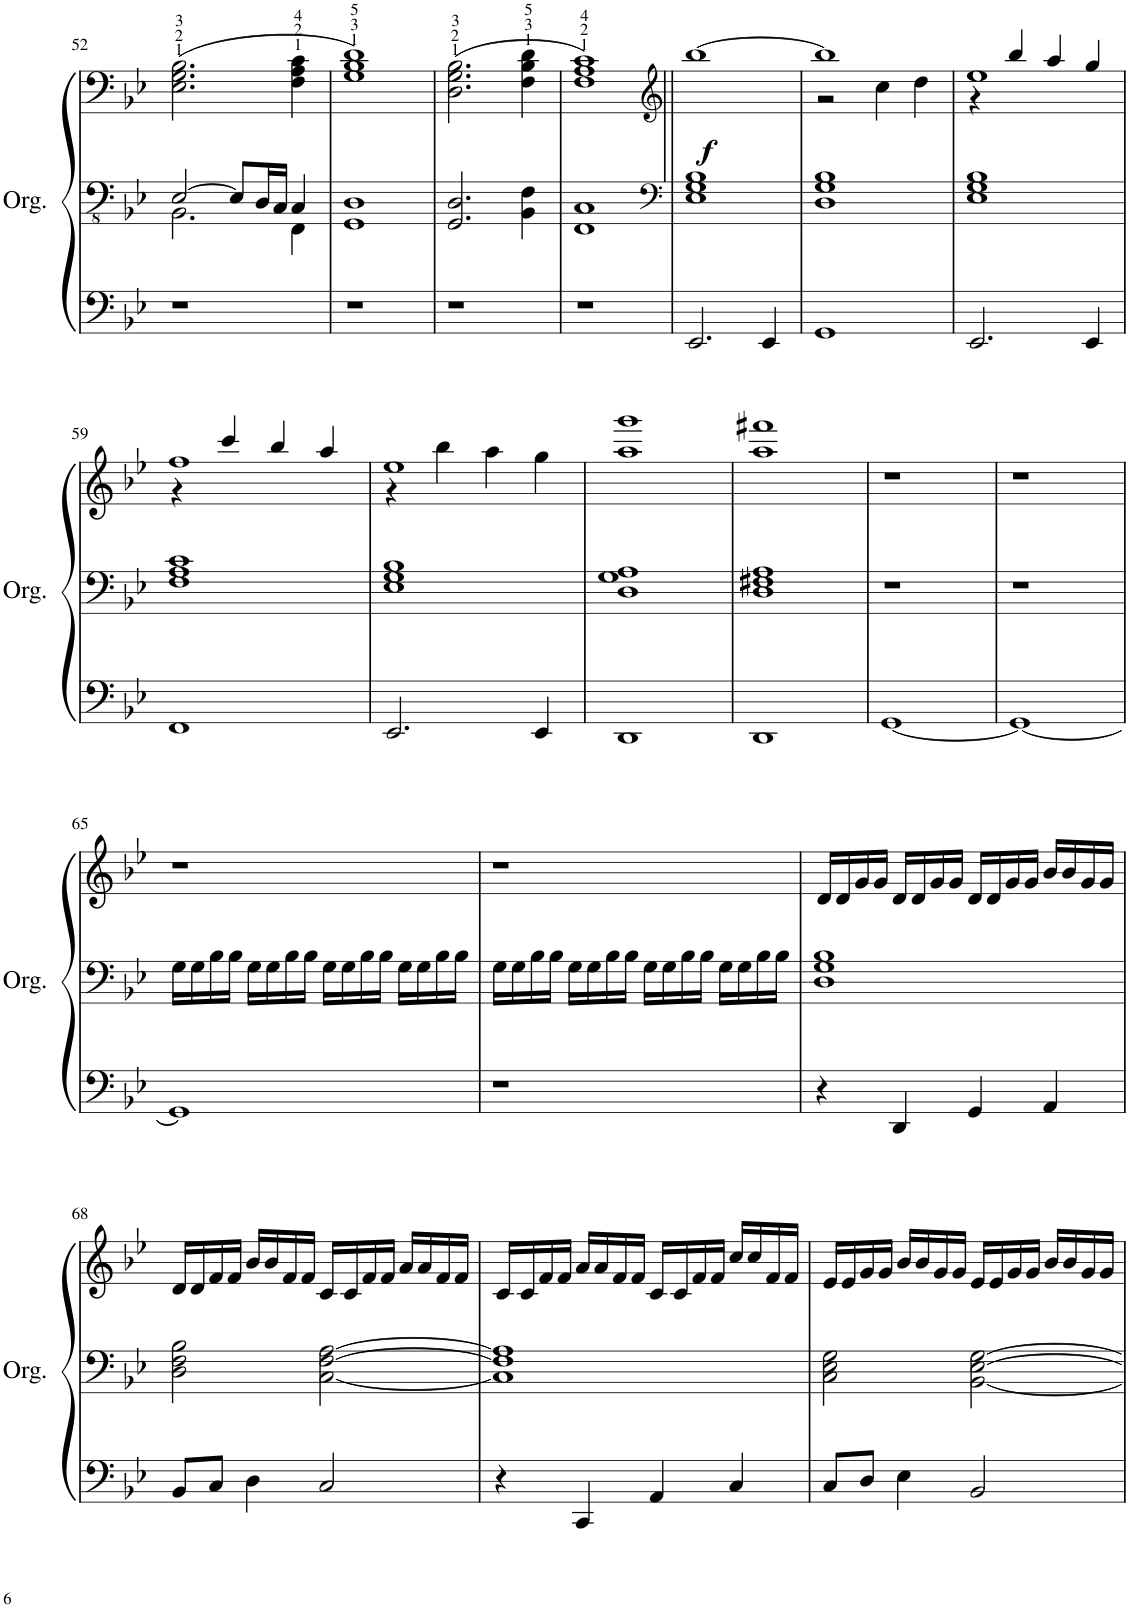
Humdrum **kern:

**kern	**kern	**kern	**dynam
*part1	*part1	*part1	*part1
*staff3	*staff2	*staff1	*staff1/2/3
*I"Organ	*	*	*
*I'Org.	*	*	*
!!LO:PB:g=z
*clefF4	*clefFv4	*clefF4	*
*k[b-e-]	*k[b-e-]	*k[b-e-]	*
*M4/4	*M4/4	*M4/4	*
=52	=52	=52	=52
*	*^	*	*
1r	[2EE-/	2.BBB-\	(2.E-\ 2.G\ 2.B-\	.
.	8EE-/L]	.	.	.
.	16DD/L	.	.	.
.	16CC/JJ	.	.	.
.	4CC/	4FFF\	4F\ 4A\ 4c\	.
*	*v	*v	*	*
=53	=53	=53	=53
1r	1GGG 1DD	1G 1B- 1d)	.
=54	=54	=54	=54
1r	2.GGG/ 2.DD/	(2.D\ 2.G\ 2.B-\	.
.	4BBB-\ 4FF\	4F\ 4B-\ 4d\	.
=55	=55	=55	=55
1r	1FFF 1CC	1F 1A 1c)	.
=56||	=56||	=56||	=56||
*	*clefF4	*clefG2	*
!	!	!	!LO:DY:b
2.EE-/	1E- 1G 1B-	[1bb-	f
4EE-/	.	.	.
=57	=57	=57	=57
*	*	*^	*
1GG	1D 1G 1B-	1bb-]	2r	.
.	.	.	4cc\	.
.	.	.	4dd\	.
=58	=58	=58	=58	=58
*	*	*	*^	*
2.EE-/	1E- 1G 1B-	1ryy	1ee-	4r	.
.	.	.	.	4bb-/	.
.	.	.	.	4aa/	.
4EE-/	.	.	.	4gg/	.
*	*	*	*v	*v	*
!!LO:LB:g=z
=59	=59	=59	=59	=59
1FF	1F 1A 1c	1ff	4r	.
.	.	.	4ccc/	.
.	.	.	4bb-/	.
.	.	.	4aa/	.
=60	=60	=60	=60	=60
2.EE-/	1E- 1G 1B-	1ee-	4r	.
.	.	.	4bb-\	.
.	.	.	4aa\	.
4EE-/	.	.	4gg\	.
=61	=61	=61	=61	=61
1DD	1D 1G 1A	1ggg	1aa	.
=62	=62	=62	=62	=62
1DD	1D 1F#X 1A	1fff#X	1aa	.
*	*	*v	*v	*
=63	=63	=63	=63
[1GG	1r	1r	.
=64	=64	=64	=64
1GG_	1r	1r	.
!!LO:LB:g=z
=65	=65	=65	=65
1GG]	16G\LL	1r	.
.	16G\	.	.
.	16B-\	.	.
.	16B-\JJ	.	.
.	16G\LL	.	.
.	16G\	.	.
.	16B-\	.	.
.	16B-\JJ	.	.
.	16G\LL	.	.
.	16G\	.	.
.	16B-\	.	.
.	16B-\JJ	.	.
.	16G\LL	.	.
.	16G\	.	.
.	16B-\	.	.
.	16B-\JJ	.	.
=66	=66	=66	=66
1r	16G\LL	1r	.
.	16G\	.	.
.	16B-\	.	.
.	16B-\JJ	.	.
.	16G\LL	.	.
.	16G\	.	.
.	16B-\	.	.
.	16B-\JJ	.	.
.	16G\LL	.	.
.	16G\	.	.
.	16B-\	.	.
.	16B-\JJ	.	.
.	16G\LL	.	.
.	16G\	.	.
.	16B-\	.	.
.	16B-\JJ	.	.
=67	=67	=67	=67
4r	1D 1G 1B-	16d/LL	.
.	.	16d/	.
.	.	16g/	.
.	.	16g/JJ	.
4DD/	.	16d/LL	.
.	.	16d/	.
.	.	16g/	.
.	.	16g/JJ	.
4GG/	.	16d/LL	.
.	.	16d/	.
.	.	16g/	.
.	.	16g/JJ	.
4AA/	.	16b-/LL	.
.	.	16b-/	.
.	.	16g/	.
.	.	16g/JJ	.
!!LO:LB:g=z
=68	=68	=68	=68
8BB-/L	2D\ 2F\ 2B-\	16d/LL	.
.	.	16d/	.
8C/J	.	16f/	.
.	.	16f/JJ	.
4D\	.	16b-/LL	.
.	.	16b-/	.
.	.	16f/	.
.	.	16f/JJ	.
2C/	[2C\ [2F\ [2A\	16c/LL	.
.	.	16c/	.
.	.	16f/	.
.	.	16f/JJ	.
.	.	16a/LL	.
.	.	16a/	.
.	.	16f/	.
.	.	16f/JJ	.
=69	=69	=69	=69
4r	1C] 1F] 1A]	16c/LL	.
.	.	16c/	.
.	.	16f/	.
.	.	16f/JJ	.
4CC/	.	16a/LL	.
.	.	16a/	.
.	.	16f/	.
.	.	16f/JJ	.
4AA/	.	16c/LL	.
.	.	16c/	.
.	.	16f/	.
.	.	16f/JJ	.
4C/	.	16cc/LL	.
.	.	16cc/	.
.	.	16f/	.
.	.	16f/JJ	.
=70	=70	=70	=70
8C/L	2C\ 2E-\ 2G\	16e-/LL	.
.	.	16e-/	.
8D/J	.	16g/	.
.	.	16g/JJ	.
4E-\	.	16b-/LL	.
.	.	16b-/	.
.	.	16g/	.
.	.	16g/JJ	.
2BB-/	[2BB-\ [2E-\ [2G\	16e-/LL	.
.	.	16e-/	.
.	.	16g/	.
.	.	16g/JJ	.
.	.	16b-/LL	.
.	.	16b-/	.
.	.	16g/	.
.	.	16g/JJ	.
=	=	=	=
*-	*-	*-	*-
